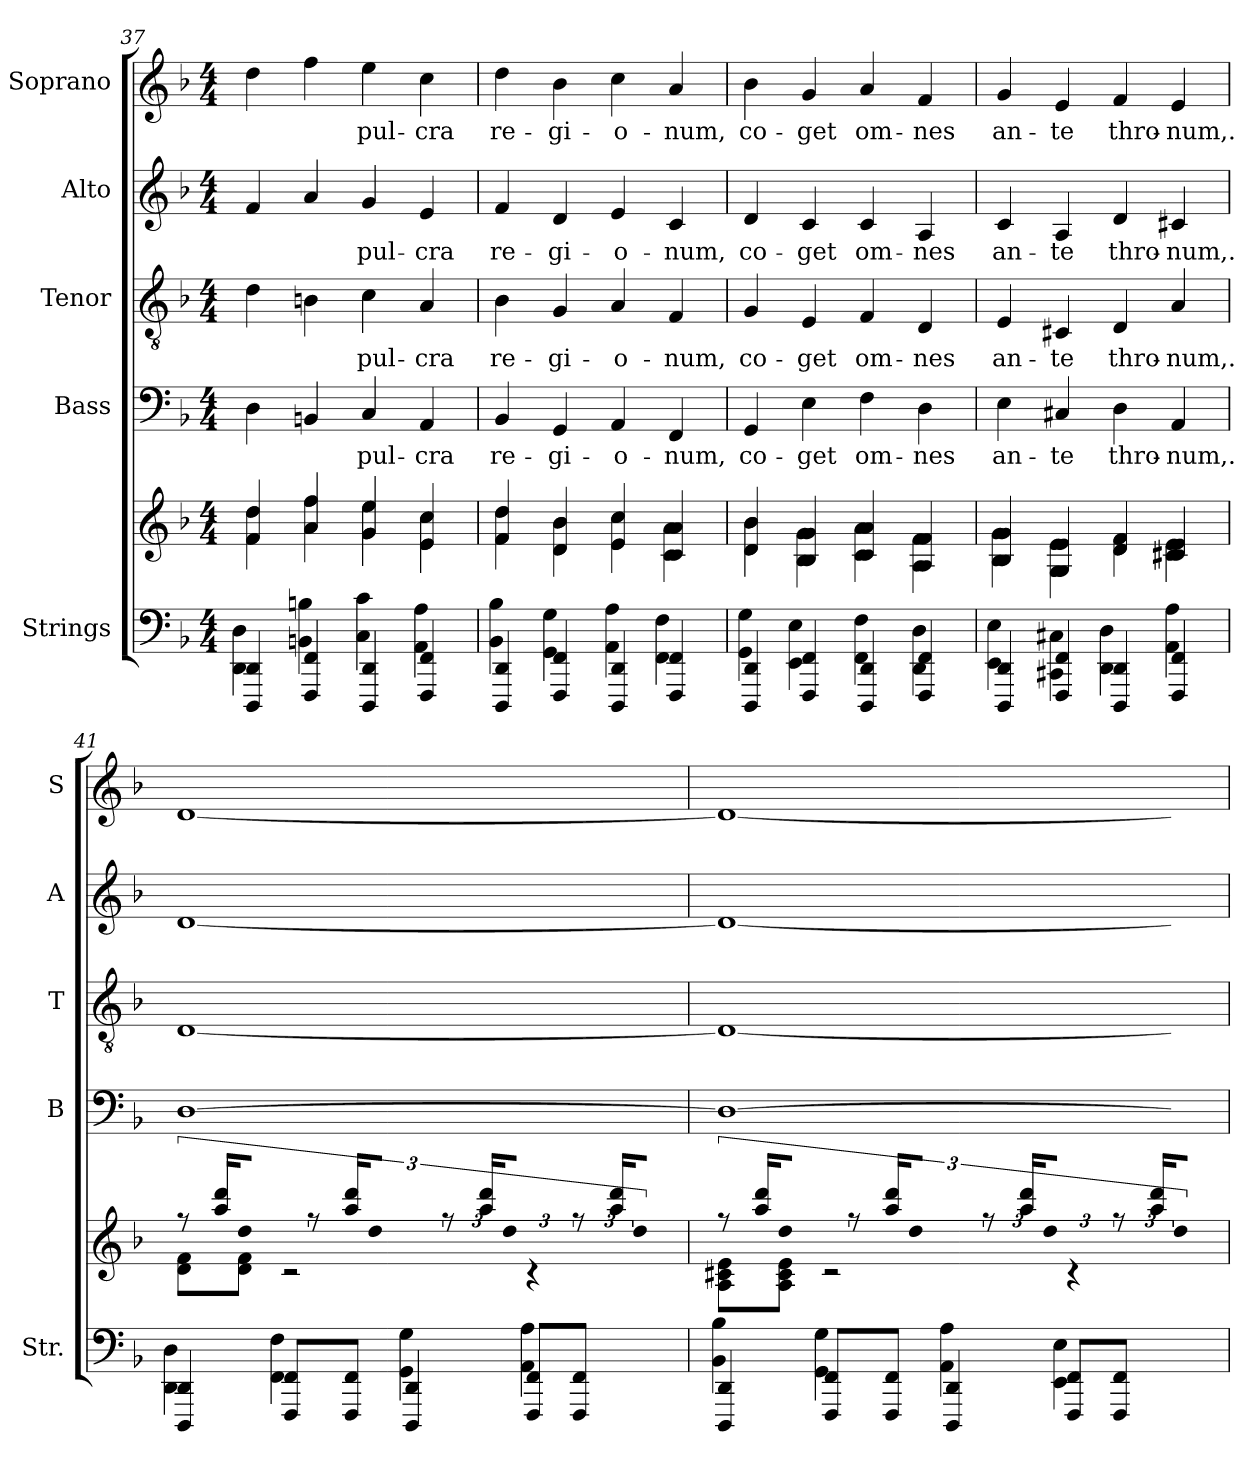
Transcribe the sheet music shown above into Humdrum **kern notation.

**kern	**kern	**kern	**text	**kern	**text	**kern	**text	**kern	**text
*part5	*part5	*part4	*part4	*part3	*part3	*part2	*part2	*part1	*part1
*staff6	*staff5	*staff4	*staff4	*staff3	*staff3	*staff2	*staff2	*staff1	*staff1
*I"Strings	*	*I"Bass	*	*I"Tenor	*	*I"Alto	*	*I"Soprano	*
*I'Str.	*	*I'B	*	*I'T	*	*I'A	*	*I'S	*
!!LO:LB:g=z
*clefF4	*clefG2	*clefF4	*	*clefGv2	*	*clefG2	*	*clefG2	*
*k[b-]	*k[b-]	*k[b-]	*	*k[b-]	*	*k[b-]	*	*k[b-]	*
*F:	*F:	*F:	*	*F:	*	*F:	*	*F:	*
*M4/4	*M4/4	*M4/4	*	*M4/4	*	*M4/4	*	*M4/4	*
=37	=37	=37	=37	=37	=37	=37	=37	=37	=37
*^	*^	*	*	*	*	*	*	*	*
4DDD/ 4DD/	4DD\ 4D\	4f/ 4dd/	4f\ 4dd\	4D\	.	4d\	.	4f/	.	4dd\	.
4FFF/ 4FF/	4BBn\ 4Bn\	4a/ 4ff/	4a\ 4ff\	4BBn/	.	4Bn\	.	4a/	.	4ff\	.
!	!	!	!	!	!LO:LY:b	!	!LO:LY:b	!	!LO:LY:b	!	!LO:LY:b
4DDD/ 4DD/	4C\ 4c\	4g/ 4ee/	4g\ 4ee\	4C/	-pul-	4c\	-pul-	4g/	-pul-	4ee\	-pul-
!	!	!	!	!	!LO:LY:b	!	!LO:LY:b	!	!LO:LY:b	!	!LO:LY:b
4FFF/ 4FF/	4AA\ 4A\	4e/ 4cc/	4e\ 4cc\	4AA/	-cra	4A/	-cra	4e/	-cra	4cc\	-cra
=38	=38	=38	=38	=38	=38	=38	=38	=38	=38	=38	=38
!	!	!	!	!	!LO:LY:b	!	!LO:LY:b	!	!LO:LY:b	!	!LO:LY:b
4DDD/ 4DD/	4BB-\ 4B-\	4f/ 4dd/	4f\ 4dd\	4BB-/	re-	4B-\	re-	4f/	re-	4dd\	re-
!	!	!	!	!	!LO:LY:b	!	!LO:LY:b	!	!LO:LY:b	!	!LO:LY:b
4FFF/ 4FF/	4GG\ 4G\	4d/ 4b-/	4d\ 4b-\	4GG/	-gi-	4G/	-gi-	4d/	-gi-	4b-\	-gi-
!	!	!	!	!	!LO:LY:b	!	!LO:LY:b	!	!LO:LY:b	!	!LO:LY:b
4DDD/ 4DD/	4AA\ 4A\	4e/ 4cc/	4e\ 4cc\	4AA/	-o-	4A/	-o-	4e/	-o-	4cc\	-o-
!	!	!	!	!	!LO:LY:b	!	!LO:LY:b	!	!LO:LY:b	!	!LO:LY:b
4FFF/ 4FF/	4FF\ 4F\	4c/ 4a/	4c\ 4a\	4FF/	-num,	4F/	-num,	4c/	-num,	4a/	-num,
=39	=39	=39	=39	=39	=39	=39	=39	=39	=39	=39	=39
!	!	!	!	!	!LO:LY:b	!	!LO:LY:b	!	!LO:LY:b	!	!LO:LY:b
4DDD/ 4DD/	4GG\ 4G\	4d/ 4b-/	4d\ 4b-\	4GG/	co-	4G/	co-	4d/	co-	4b-\	co-
!	!	!	!	!	!LO:LY:b	!	!LO:LY:b	!	!LO:LY:b	!	!LO:LY:b
4FFF/ 4FF/	4EE\ 4E\	4B-/ 4g/	4B-\ 4g\	4E\	-get	4E/	-get	4c/	-get	4g/	-get
!	!	!	!	!	!LO:LY:b	!	!LO:LY:b	!	!LO:LY:b	!	!LO:LY:b
4DDD/ 4DD/	4FF\ 4F\	4c/ 4a/	4c\ 4a\	4F\	om-	4F/	om-	4c/	om-	4a/	om-
!	!	!	!	!	!LO:LY:b	!	!LO:LY:b	!	!LO:LY:b	!	!LO:LY:b
4FFF/ 4FF/	4DD\ 4D\	4A/ 4f/	4A\ 4f\	4D\	-nes	4D/	-nes	4A/	-nes	4f/	-nes
=40	=40	=40	=40	=40	=40	=40	=40	=40	=40	=40	=40
!	!	!	!	!	!LO:LY:b	!	!LO:LY:b	!	!LO:LY:b	!	!LO:LY:b
4DDD/ 4DD/	4EE\ 4E\	4B-/ 4g/	4B-\ 4g\	4E\	an-	4E/	an-	4c/	an-	4g/	an-
!	!	!	!	!	!LO:LY:b	!	!LO:LY:b	!	!LO:LY:b	!	!LO:LY:b
4FFF/ 4FF/	4CC#X\ 4C#X\	4G/ 4e/	4G\ 4e\	4C#X/	-te	4C#X/	-te	4A/	-te	4e/	-te
!	!	!	!	!	!LO:LY:b	!	!LO:LY:b	!	!LO:LY:b	!	!LO:LY:b
4DDD/ 4DD/	4DD\ 4D\	4d/ 4f/	4d\ 4f\	4D\	thro-	4D/	thro-	4d/	thro-	4f/	thro-
!	!	!	!	!	!LO:LY:b	!	!LO:LY:b	!	!LO:LY:b	!	!LO:LY:b
4FFF/ 4FF/	4AA\ 4A\	4c#X/ 4e/	4c#\ 4e\	4AA/	-num,.	4A/	-num,.	4c#X/	-num,.	4e/	-num,.
!!LO:PB:g=z
=41	=41	=41	=41	=41	=41	=41	=41	=41	=41	=41	=41
4DDD/ 4DD/	4DD\ 4D\	12r	8d\ 8f\L	[1D	.	[1D	.	[1d	.	[1d	.
.	.	24aa/ 24ddd/KL	.	.	.	.	.	.	.	.	.
.	.	8dd/J	8d\ 8f\J	.	.	.	.	.	.	.	.
8FFF/ 8FF/L	4FF\ 4F\	12r	2r	.	.	.	.	.	.	.	.
.	.	24aa/ 24ddd/KL	.	.	.	.	.	.	.	.	.
8FFF/ 8FF/J	.	8dd/J	.	.	.	.	.	.	.	.	.
4DDD/ 4DD/	4GG\ 4G\	12r	.	.	.	.	.	.	.	.	.
.	.	24aa/ 24ddd/KL	.	.	.	.	.	.	.	.	.
.	.	8dd/J	.	.	.	.	.	.	.	.	.
8FFF/ 8FF/L	4AA\ 4A\	12r	4r	.	.	.	.	.	.	.	.
.	.	24aa/ 24ddd/KL	.	.	.	.	.	.	.	.	.
8FFF/ 8FF/J	.	8dd/J	.	.	.	.	.	.	.	.	.
=42	=42	=42	=42	=42	=42	=42	=42	=42	=42	=42	=42
4DDD/ 4DD/	4BB-\ 4B-\	12r	8A\ 8c#X\ 8e\L	1D_	.	1D_	.	1d_	.	1d_	.
.	.	24aa/ 24ddd/KL	.	.	.	.	.	.	.	.	.
.	.	8dd/J	8A\ 8c#\ 8e\J	.	.	.	.	.	.	.	.
8FFF/ 8FF/L	4GG\ 4G\	12r	2r	.	.	.	.	.	.	.	.
.	.	24aa/ 24ddd/KL	.	.	.	.	.	.	.	.	.
8FFF/ 8FF/J	.	8dd/J	.	.	.	.	.	.	.	.	.
4DDD/ 4DD/	4AA\ 4A\	12r	.	.	.	.	.	.	.	.	.
.	.	24aa/ 24ddd/KL	.	.	.	.	.	.	.	.	.
.	.	8dd/J	.	.	.	.	.	.	.	.	.
8FFF/ 8FF/L	4EE\ 4E\	12r	4r	.	.	.	.	.	.	.	.
.	.	24aa/ 24ddd/KL	.	.	.	.	.	.	.	.	.
8FFF/ 8FF/J	.	8dd/J	.	.	.	.	.	.	.	.	.
*v	*v	*	*	*	*	*	*	*	*	*	*
*	*v	*v	*	*	*	*	*	*	*	*
=	=	=	=	=	=	=	=	=	=
*-	*-	*-	*-	*-	*-	*-	*-	*-	*-
